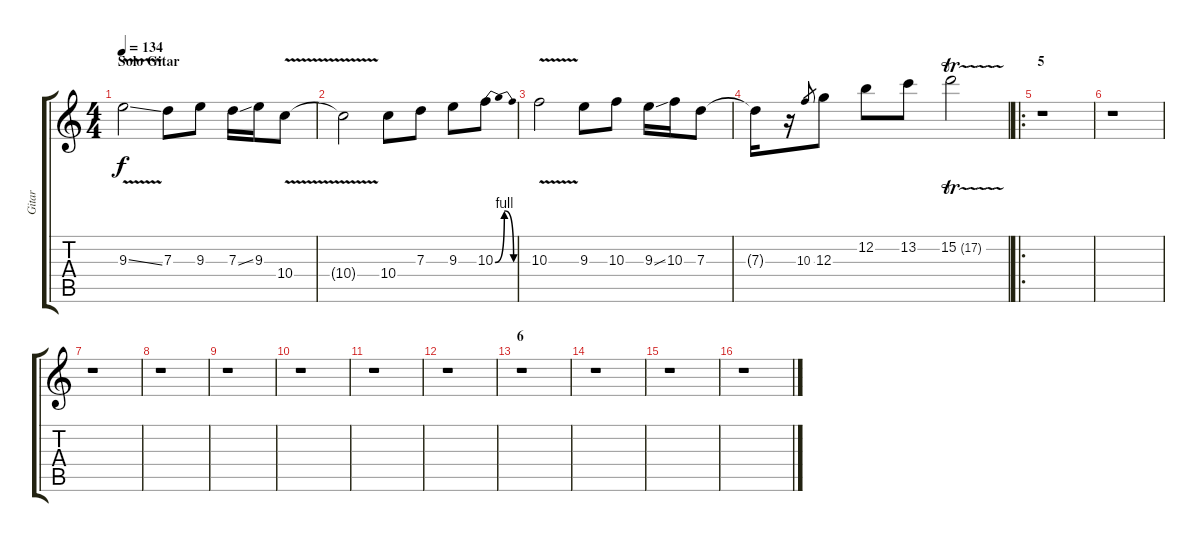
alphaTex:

\track ("Gitar" "Gitar") {instrument overdrivenguitar}
\staff {score tabs}
\tuning (E4 B3 G3 D3 A2 E2) {hide}
\ts (4 4)
\section ("" "Solo Gitar")
\tempo 134
\clef g2
\ks c
9.3{v ss}.2{dy f} 7.3.8 9.3.8 7.3{ss}.16 9.3.16 10.4{v}.8 |
10.4{t}.2 10.4.8 7.3.8 9.3.8 10.3{be (bendrelease 0 0 15 4 45 4 60 0)}.8 |
10.3{v}.2 9.3.8 10.3.8 9.3{ss}.16 10.3.16 7.3.8 |
7.3{t}.16 r.16 10.3.8{gr} 12.3.8 12.2.8 13.2.8 15.2{tr (17 32)}.2 |
\ro
\section ("" "5")
r.1 |
r.1 |
r.1 |
r.1 |
r.1 |
r.1 |
r.1 |
r.1 |
\section ("" "6")
r.1 |
r.1 |
r.1 |
r.1
